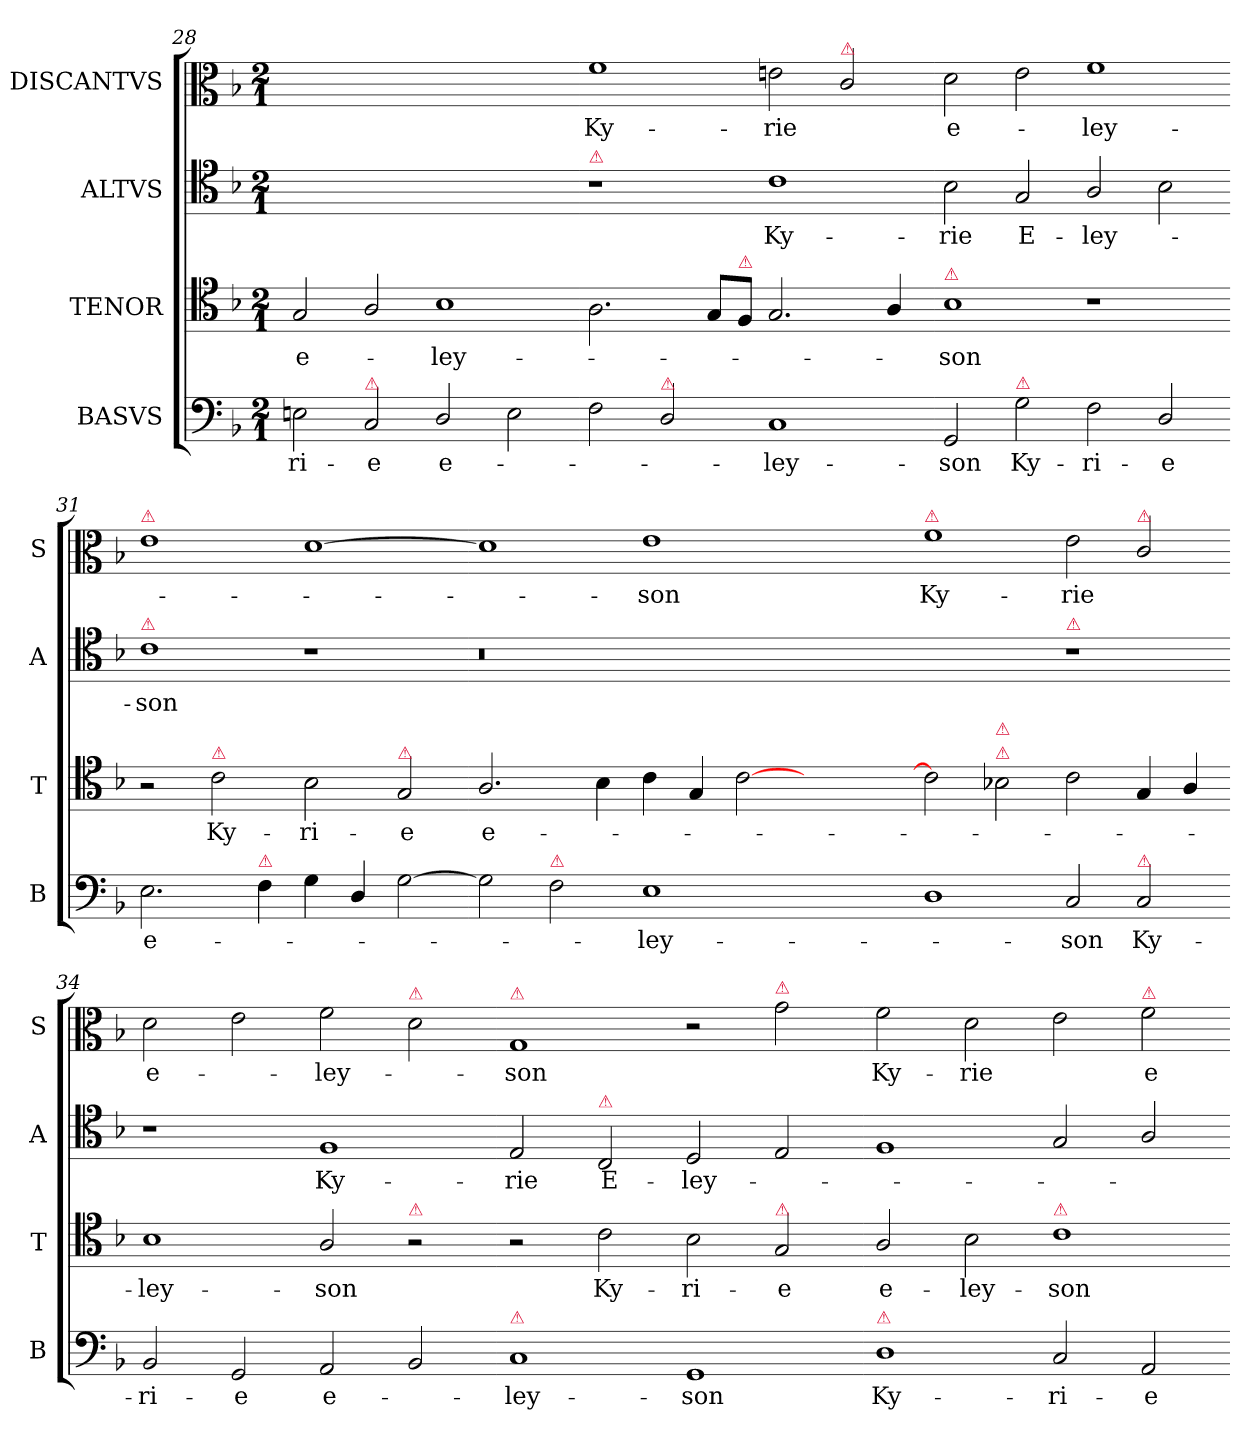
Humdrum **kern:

**kern	**text	**kern	**text	**kern	**text	**kern	**text
*part4	*part4	*part3	*part3	*part2	*part2	*part1	*part1
*staff4	*staff4	*staff3	*staff3	*staff2	*staff2	*staff1	*staff1
*I"BASVS	*	*I"TENOR	*	*I"ALTVS	*	*I"DISCANTVS	*
*I'B	*	*I'T	*	*I'A	*	*I'S	*
*clefF4	*	*clefC4	*	*clefC4	*	*clefC3	*
*k[b-]	*	*k[b-]	*	*k[b-]	*	*k[b-]	*
*F:ion	*	*F:ion	*	*F:ion	*	*F:ion	*
*M2/1	*	*M2/1	*	*M2/1	*	*M2/1	*
=28	=28	=28	=28	=28	=28	=28	=28
2En\	-ri-	2G/	e-	0ryy	.	0ryy	.
!LO:TX:a:color=crimson:t=⚠	!	!	!	!	!	!	!
2C/	-e	2A/	.	.	.	.	.
2D/	e-	1B-	-ley-	.	.	.	.
2E\	.	.	.	.	.	.	.
=29-	=29-	=29-	=29-	=29-	=29-	=29-	=29-
!	!	!	!	!LO:TX:a:color=crimson:t=⚠	!	!	!
2F\	.	2.A\	.	1r	.	1f	Ky-
!LO:TX:a:color=crimson:t=⚠	!	!	!	!	!	!	!
2D/	.	.	.	.	.	.	.
.	.	8G/L	.	.	.	.	.
!	!	!LO:TX:a:color=crimson:t=⚠	!	!	!	!	!
.	.	8F/J	.	.	.	.	.
1C	-ley-	2.G/	.	1c	Ky-	2en\	-rie
!	!	!	!	!	!	!LO:TX:a:color=crimson:t=⚠	!
.	.	.	.	.	.	2c/	.
.	.	4A/	.	.	.	.	.
=30-	=30-	=30-	=30-	=30-	=30-	=30-	=30-
!	!	!LO:TX:a:color=crimson:t=⚠	!	!	!	!	!
2GG/	-son	1B-	-son	2B-\	-rie	2d\	e-
!LO:TX:a:color=crimson:t=⚠	!	!	!	!	!	!	!
!	!LO:LY:i	!	!	!	!	!	!
2G\	Ky-	.	.	2G/	E-	2e\	.
!	!LO:LY:i	!	!	!	!	!	!
2F\	-ri-	1r	.	2A/	-ley-	1f	-ley-
!	!LO:LY:i	!	!	!	!	!	!
2D/	-e	.	.	2B-\	.	.	.
=31-	=31-	=31-	=31-	=31-	=31-	=31-	=31-
!	!	!	!	!	!	!LO:TX:a:color=crimson:t=⚠	!
!	!	!	!	!LO:TX:a:color=crimson:t=⚠	!	!	!
!	!LO:LY:i	!	!	!	!	!	!
2.E\	e-	2r	.	1c	-son	1e	.
!	!	!LO:TX:a:color=crimson:t=⚠	!	!	!	!	!
!	!	!	!LO:LY:i	!	!	!	!
.	.	2c\	Ky-	.	.	.	.
!LO:TX:a:color=crimson:t=⚠	!	!	!	!	!	!	!
4F\	.	.	.	.	.	.	.
!	!	!	!LO:LY:i	!	!	!	!
4G\	.	2B-\	-ri-	1r	.	[1d	.
4D/	.	.	.	.	.	.	.
!	!	!LO:TX:a:color=crimson:t=⚠	!	!	!	!	!
!	!	!	!LO:LY:i	!	!	!	!
[2G\	.	2G/	-e	.	.	.	.
=32-	=32-	=32-	=32-	=32-	=32-	=32-	=32-
!	!	!	!LO:LY:i	!	!	!	!
2G\]	.	2.A/	e-	0.r	.	1d]	.
!LO:TX:a:color=crimson:t=⚠	!	!	!	!	!	!	!
2F\	.	.	.	.	.	.	.
.	.	4B-\	.	.	.	.	.
!	!LO:LY:i	!	!	!	!	!	!
1E	-ley-	4c\	.	.	.	1e	-son
.	.	4G/	.	.	.	.	.
.	.	[2c\	.	.	.	.	.
1ryy	.	1ryy	.	.	.	1ryy	.
=33-	=33-	=33-	=33-	=33-	=33-	=33-	=33-
!	!	!	!	!	!	!LO:TX:a:color=crimson:t=⚠	!
!	!	!	!	!	!	!	!LO:LY:i
1D	.	2c\]	.	1ryy	.	1f	Ky-
!	!	!LO:TX:a:color=crimson:t=⚠	!	!	!	!	!
!	!	!LO:TX:a:color=crimson:t=⚠	!	!	!	!	!
.	.	2B-X\	.	.	.	.	.
!	!	!	!	!LO:TX:a:color=crimson:t=⚠	!	!	!
!	!LO:LY:i	!	!	!	!	!	!LO:LY:i
2C/	-son	2c\	.	1r	.	2e\	-rie
!	!	!	!	!	!	!LO:TX:a:color=crimson:t=⚠	!
!LO:TX:a:color=crimson:t=⚠	!	!	!	!	!	!	!
!	!LO:LY:i	!	!	!	!	!	!
2C/	Ky-	4G/	.	.	.	2c/	.
.	.	4A/	.	.	.	.	.
=34-	=34-	=34-	=34-	=34-	=34-	=34-	=34-
!	!LO:LY:i	!	!LO:LY:i	!	!	!	!LO:LY:i
2BB-/	-ri-	1B-	ley-	1r	.	2d\	e-
!	!LO:LY:i	!	!	!	!	!	!
2GG/	-e	.	.	.	.	2e\	.
!	!LO:LY:i	!	!LO:LY:i	!	!LO:LY:i	!	!LO:LY:i
2AA/	e-	2A/	-son	1F	Ky-	2f\	-ley-
!	!	!	!	!	!	!LO:TX:a:color=crimson:t=⚠	!
!	!	!LO:TX:a:color=crimson:t=⚠	!	!	!	!	!
2BB-/	.	2r	.	.	.	2d\	.
=35-	=35-	=35-	=35-	=35-	=35-	=35-	=35-
!	!	!	!	!	!	!LO:TX:a:color=crimson:t=⚠	!
!LO:TX:a:color=crimson:t=⚠	!	!	!	!	!	!	!
!	!LO:LY:i	!	!	!	!LO:LY:i	!	!LO:LY:i
1C	-ley-	2r	.	2E/	-rie	1G	-son
!	!	!	!	!LO:TX:a:color=crimson:t=⚠	!	!	!
!	!	!	!	!	!LO:LY:i	!	!
.	.	2c\	Ky-	2C/	E-	.	.
!	!LO:LY:i	!	!	!	!LO:LY:i	!	!
1GG	-son	2B-\	-ri-	2D/	-ley-	2r	.
!	!	!	!	!	!	!LO:TX:a:color=crimson:t=⚠	!
!	!	!LO:TX:a:color=crimson:t=⚠	!	!	!	!	!
.	.	2G/	-e	2E/	.	2g\	.
=36-	=36-	=36-	=36-	=36-	=36-	=36-	=36-
!LO:TX:a:color=crimson:t=⚠	!	!	!	!	!	!	!
!	!LO:LY:i	!	!	!	!	!	!
1D	Ky-	2A/	e-	1F	.	2f\	Ky-
.	.	2B-\	-ley-	.	.	2d\	-rie
!	!	!LO:TX:a:color=crimson:t=⚠	!	!	!	!	!
!	!LO:LY:i	!	!	!	!	!	!
2C/	-ri-	1c	-son	2G/	.	2e\	.
!	!	!	!	!	!	!LO:TX:a:color=crimson:t=⚠	!
!	!LO:LY:i	!	!	!	!	!	!
2AA/	-e	.	.	2A/	.	2f\	e-
=-	=-	=-	=-	=-	=-	=-	=-
*-	*-	*-	*-	*-	*-	*-	*-
